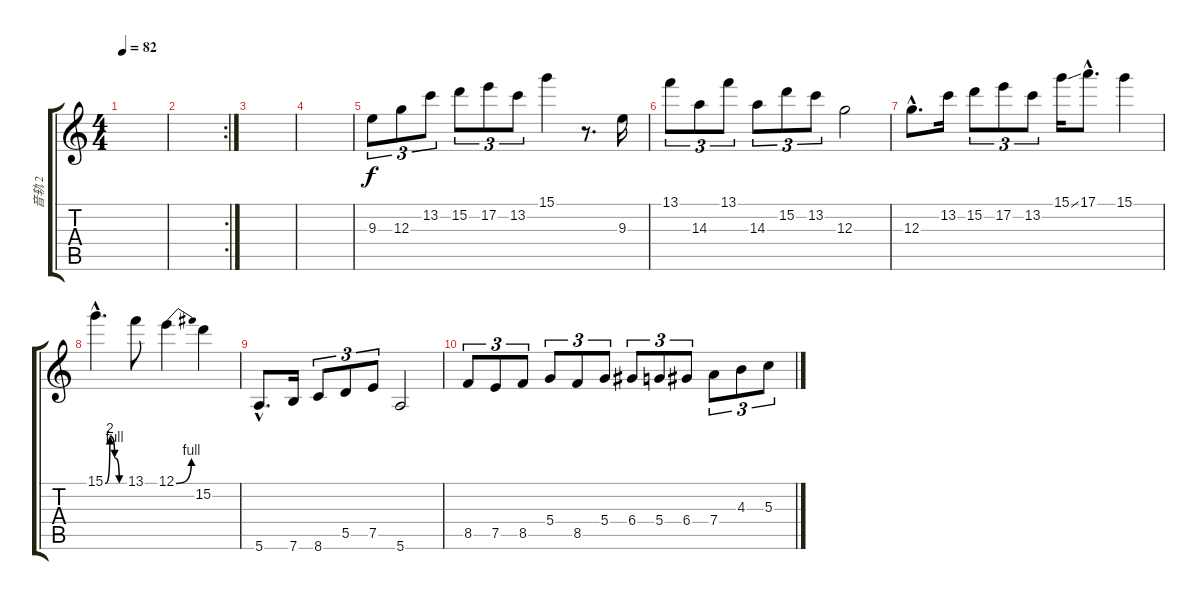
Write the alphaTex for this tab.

\track ("音轨 2" "音轨 2") {instrument overdrivenguitar}
\staff {score tabs}
\tuning (E4 B3 G3 D3 A2 E2) {hide}
\ts (4 4)
\tempo 82
\clef g2
\ks c
|
\rc 2
|
|
|
9.3.8{tu (3 2)} 12.3.8{tu (3 2)} 13.2.8{tu (3 2)} 15.2.8{tu (3 2)} 17.2.8{tu (3 2)} 13.2.8{tu (3 2)} 15.1.4 r.8{d} 9.3.16 |
13.1.8{tu (3 2)} 14.3.8{tu (3 2)} 13.1.8{tu (3 2)} 14.3.8{tu (3 2)} 15.2.8{tu (3 2)} 13.2.8{tu (3 2)} 12.3.2 |
12.3{hac}.8{d} 13.2.16 15.2.8{tu (3 2)} 17.2.8{tu (3 2)} 13.2.8{tu (3 2)} 15.1{ss}.16 17.1{hac}.8{d} 15.1.4 |
15.1{be (custom 0 0 15 8 30 4 45 0 60 0) hac}.4{d} 13.1.8 12.1{be (bend 0 0 60 4)}.4 15.2.4 |
5.6{hac}.8{d} 7.6.16 8.6.8{tu (3 2)} 5.5.8{tu (3 2)} 7.5.8{tu (3 2)} 5.6.2 |
8.5.8{tu (3 2)} 7.5.8{tu (3 2)} 8.5.8{tu (3 2)} 5.4.8{tu (3 2)} 8.5.8{tu (3 2)} 5.4.8{tu (3 2)} 6.4.8{tu (3 2)} 5.4.8{tu (3 2)} 6.4.8{tu (3 2)} 7.4.8{tu (3 2)} 4.3.8{tu (3 2)} 5.3.8{tu (3 2)}
